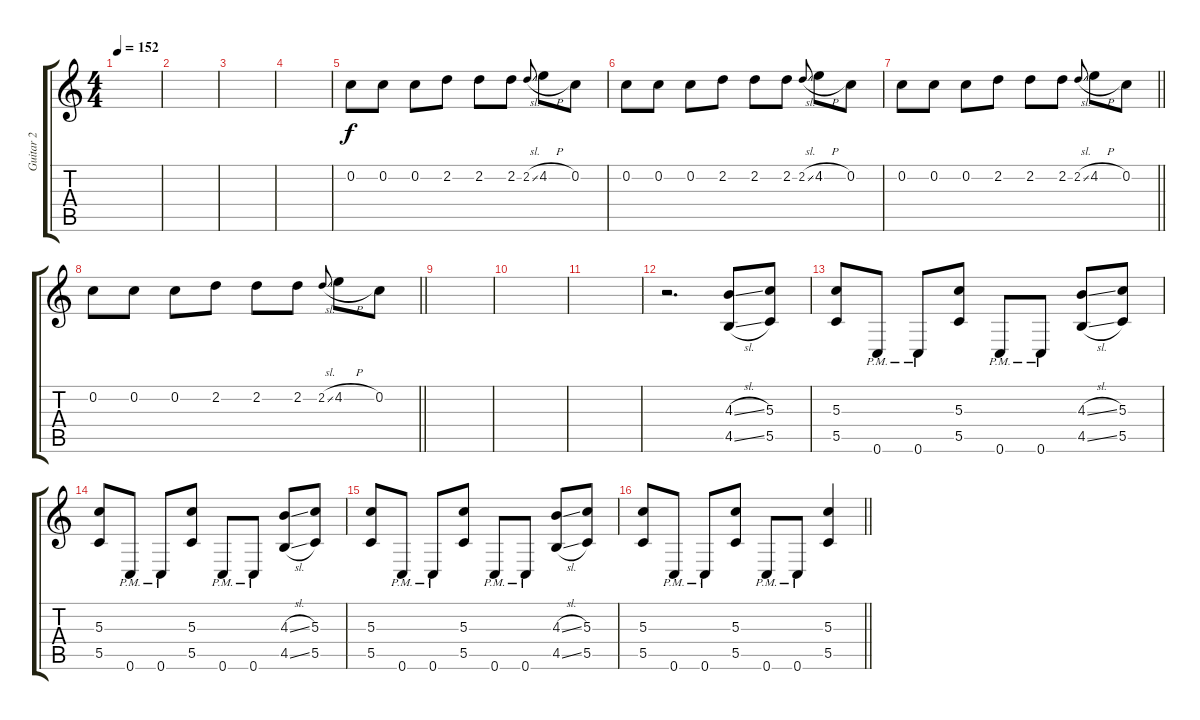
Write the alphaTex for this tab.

\track ("Guitar 2" "Guitar 2") {instrument overdrivenguitar}
\staff {score tabs}
\tuning (E4 C4 G3 C3 G2 C2) {hide}
\ts (4 4)
\tempo 152
\clef g2
\ks c
|
|
|
|
0.2.8 0.2.8 0.2.8 2.2.8 2.2.8 2.2.8 2.2{sl}.8{gr onbeat} 4.2{h}.8 0.2.8 |
0.2.8 0.2.8 0.2.8 2.2.8 2.2.8 2.2.8 2.2{sl}.8{gr onbeat} 4.2{h}.8 0.2.8 |
\barLineRight lightlight
0.2.8 0.2.8 0.2.8 2.2.8 2.2.8 2.2.8 2.2{sl}.8{gr onbeat} 4.2{h}.8 0.2.8 |
\barLineRight lightlight
0.2.8 0.2.8 0.2.8 2.2.8 2.2.8 2.2.8 2.2{sl}.8{gr onbeat} 4.2{h}.8 0.2.8 |
|
|
|
r.2{d} (4.3{sl} 4.5{sl}).8 (5.3 5.5).8 |
(5.3 5.5).8 0.6{pm}.8 0.6{pm}.8 (5.3 5.5).8 0.6{pm}.8 0.6{pm}.8 (4.3{sl} 4.5{sl}).8 (5.3 5.5).8 |
(5.3 5.5).8 0.6{pm}.8 0.6{pm}.8 (5.3 5.5).8 0.6{pm}.8 0.6{pm}.8 (4.3{sl} 4.5{sl}).8 (5.3 5.5).8 |
(5.3 5.5).8 0.6{pm}.8 0.6{pm}.8 (5.3 5.5).8 0.6{pm}.8 0.6{pm}.8 (4.3{sl} 4.5{sl}).8 (5.3 5.5).8 |
\barLineRight lightlight
(5.3 5.5).8 0.6{pm}.8 0.6{pm}.8 (5.3 5.5).8 0.6{pm}.8 0.6{pm}.8 (5.3 5.5).4
